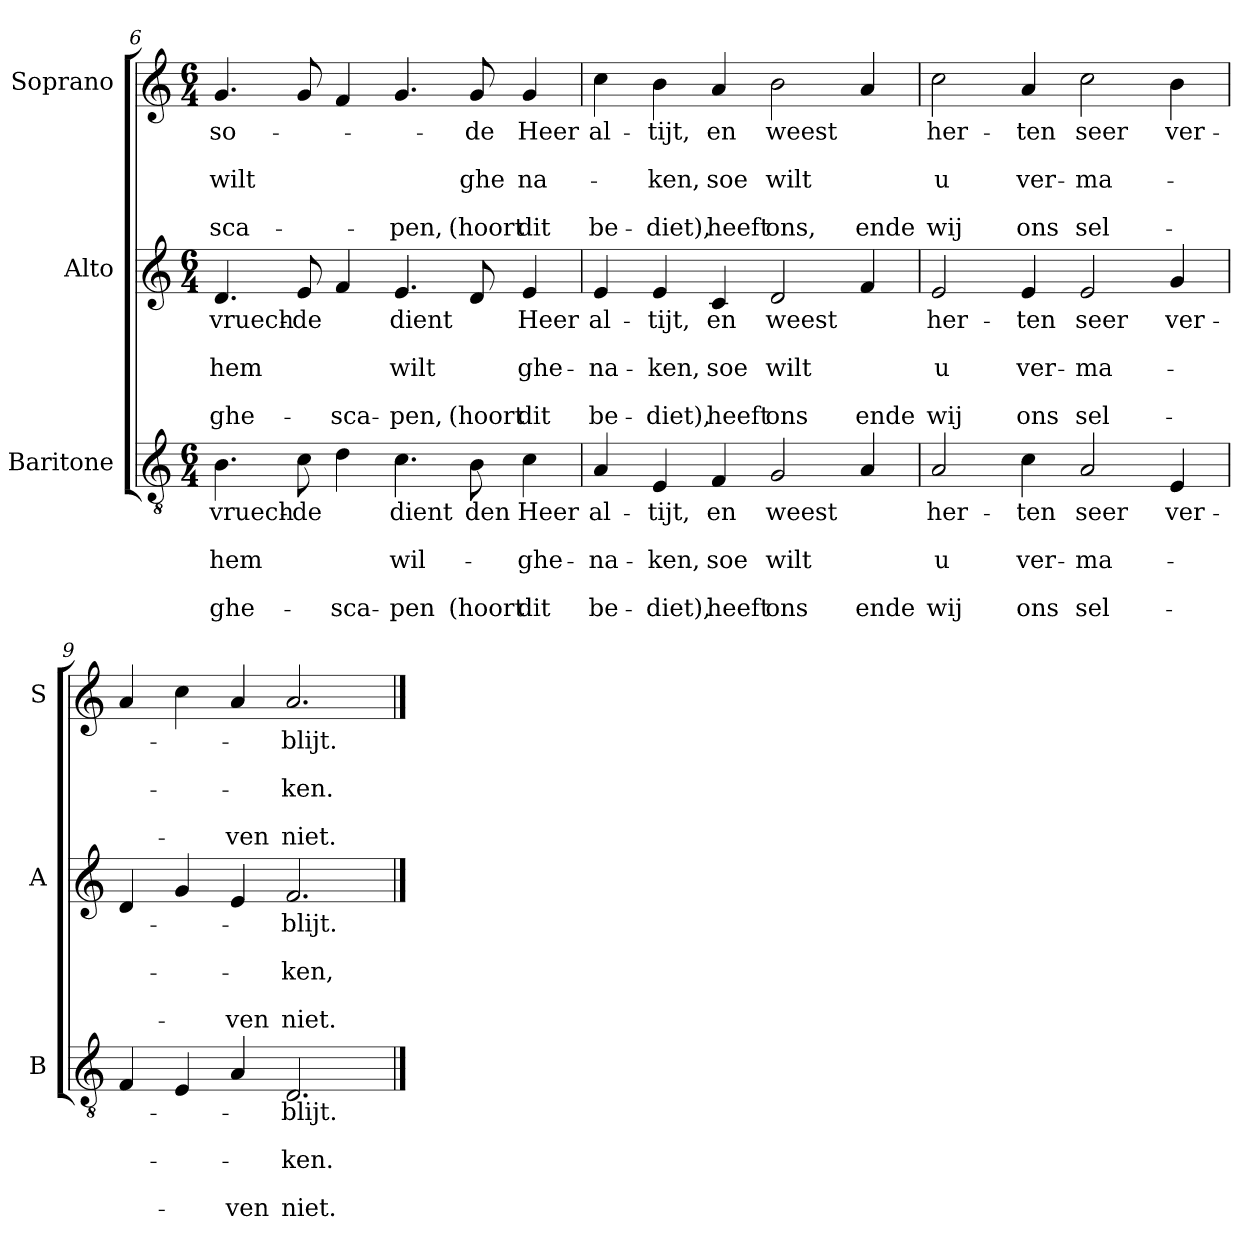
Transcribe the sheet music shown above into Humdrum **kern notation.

**kern	**text	**text	**text	**text	**text	**kern	**text	**text	**text	**text	**text	**kern	**text	**text	**text	**text	**text
*part3	*part3	*part3	*part3	*part3	*part3	*part2	*part2	*part2	*part2	*part2	*part2	*part1	*part1	*part1	*part1	*part1	*part1
*staff3	*staff3	*staff3	*staff3	*staff3	*staff3	*staff2	*staff2	*staff2	*staff2	*staff2	*staff2	*staff1	*staff1	*staff1	*staff1	*staff1	*staff1
*I"Baritone	*	*	*	*	*	*I"Alto	*	*	*	*	*	*I"Soprano	*	*	*	*	*
*I'B	*	*	*	*	*	*I'A	*	*	*	*	*	*I'S	*	*	*	*	*
*clefGv2	*	*	*	*	*	*clefG2	*	*	*	*	*	*clefG2	*	*	*	*	*
*k[]	*	*	*	*	*	*k[]	*	*	*	*	*	*k[]	*	*	*	*	*
*C:	*	*	*	*	*	*C:	*	*	*	*	*	*C:	*	*	*	*	*
*M6/4	*	*	*	*	*	*M6/4	*	*	*	*	*	*M6/4	*	*	*	*	*
=6	=6	=6	=6	=6	=6	=6	=6	=6	=6	=6	=6	=6	=6	=6	=6	=6	=6
!	!LO:LY:b	!	!LO:LY:b	!	!LO:LY:b	!	!LO:LY:b	!	!LO:LY:b	!	!LO:LY:b	!	!LO:LY:b	!	!LO:LY:b	!	!LO:LY:b
4.B\	vruech-	.	hem	.	ghe-	4.d/	vruech-	.	hem	.	ghe-	4.g/	so-	.	wilt	.	-sca-
!	!LO:LY:b	!	!	!	!	!	!LO:LY:b	!	!	!	!	!	!	!	!	!	!
8c\	-de	.	.	.	.	8e/	-de	.	.	.	.	8g/	.	.	.	.	.
!	!	!	!	!	!LO:LY:b	!	!	!	!	!	!LO:LY:b	!	!	!	!	!	!
4d\	.	.	.	.	-sca-	4f/	.	.	.	.	-sca-	4f/	.	.	.	.	.
!	!LO:LY:b	!	!LO:LY:b	!	!LO:LY:b	!	!LO:LY:b	!	!LO:LY:b	!	!LO:LY:b	!	!	!	!	!	!LO:LY:b
4.c\	dient	.	wil-	.	-pen	4.e/	dient	.	wilt	.	-pen,	4.g/	.	.	.	.	-pen,
!	!LO:LY:b	!	!	!	!LO:LY:b	!	!	!	!	!	!LO:LY:b	!	!LO:LY:b	!	!LO:LY:b	!	!LO:LY:b
8B\	den	.	.	.	(hoort	8d/	.	.	.	.	(hoort	8g/	de	.	ghe	.	(hoort
!	!LO:LY:b	!	!LO:LY:b	!	!LO:LY:b	!	!LO:LY:b	!	!LO:LY:b	!	!LO:LY:b	!	!LO:LY:b	!	!LO:LY:b	!	!LO:LY:b
4c\	Heer	.	-ghe-	.	dit	4e/	Heer	.	ghe-	.	dit	4g/	Heer	.	na-	.	dit
!!LO:PB:g=z
=7	=7	=7	=7	=7	=7	=7	=7	=7	=7	=7	=7	=7	=7	=7	=7	=7	=7
!	!LO:LY:b	!	!LO:LY:b	!	!LO:LY:b	!	!LO:LY:b	!	!LO:LY:b	!	!LO:LY:b	!	!LO:LY:b	!	!	!	!LO:LY:b
4A/	al-	.	-na-	.	be-	4e/	al-	.	-na-	.	be-	4cc\	al-	.	.	.	be-
!	!LO:LY:b	!	!LO:LY:b	!	!LO:LY:b	!	!LO:LY:b	!	!LO:LY:b	!	!LO:LY:b	!	!LO:LY:b	!	!LO:LY:b	!	!LO:LY:b
4E/	-tijt,	.	-ken,	.	-diet),	4e/	-tijt,	.	-ken,	.	-diet),	4b\	-tijt,	.	-ken,	.	-diet),
!	!LO:LY:b	!	!LO:LY:b	!	!LO:LY:b	!	!LO:LY:b	!	!LO:LY:b	!	!LO:LY:b	!	!LO:LY:b	!	!LO:LY:b	!	!LO:LY:b
4F/	en	.	soe	.	heeft	4c/	en	.	soe	.	heeft	4a/	en	.	soe	.	heeft
!	!LO:LY:b	!	!LO:LY:b	!	!LO:LY:b	!	!LO:LY:b	!	!LO:LY:b	!	!LO:LY:b	!	!LO:LY:b	!	!LO:LY:b	!	!LO:LY:b
2G/	weest	.	wilt	.	ons	2d/	weest	.	wilt	.	ons	2b\	weest	.	wilt	.	ons,
!	!	!	!	!	!LO:LY:b	!	!	!	!	!	!LO:LY:b	!	!	!	!	!	!LO:LY:b
4A/	.	.	.	.	ende	4f/	.	.	.	.	ende	4a/	.	.	.	.	ende
=8	=8	=8	=8	=8	=8	=8	=8	=8	=8	=8	=8	=8	=8	=8	=8	=8	=8
!	!LO:LY:b	!	!LO:LY:b	!	!LO:LY:b	!	!LO:LY:b	!	!LO:LY:b	!	!LO:LY:b	!	!LO:LY:b	!	!LO:LY:b	!	!LO:LY:b
2A/	her-	.	u	.	wij	2e/	her-	.	u	.	wij	2cc\	her-	.	u	.	wij
!	!LO:LY:b	!	!LO:LY:b	!	!LO:LY:b	!	!LO:LY:b	!	!LO:LY:b	!	!LO:LY:b	!	!LO:LY:b	!	!LO:LY:b	!	!LO:LY:b
4c\	-ten	.	ver-	.	ons	4e/	-ten	.	ver-	.	ons	4a/	-ten	.	ver-	.	ons
!	!LO:LY:b	!	!LO:LY:b	!	!LO:LY:b	!	!LO:LY:b	!	!LO:LY:b	!	!LO:LY:b	!	!LO:LY:b	!	!LO:LY:b	!	!LO:LY:b
2A/	seer	.	-ma-	.	sel-	2e/	seer	.	-ma-	.	sel-	2cc\	seer	.	-ma-	.	sel-
!	!LO:LY:b	!	!	!	!	!	!LO:LY:b	!	!	!	!	!	!LO:LY:b	!	!	!	!
4E/	ver-	.	.	.	.	4g/	ver-	.	.	.	.	4b\	ver-	.	.	.	.
=9	=9	=9	=9	=9	=9	=9	=9	=9	=9	=9	=9	=9	=9	=9	=9	=9	=9
4F/	.	.	.	.	.	4d/	.	.	.	.	.	4a/	.	.	.	.	.
4E/	.	.	.	.	.	4g/	.	.	.	.	.	4cc\	.	.	.	.	.
!	!	!	!	!	!LO:LY:b	!	!	!	!	!	!LO:LY:b	!	!	!	!	!	!LO:LY:b
4A/	.	.	.	.	-ven	4e/	.	.	.	.	-ven	4a/	.	.	.	.	-ven
!	!LO:LY:b	!	!LO:LY:b	!	!LO:LY:b	!	!LO:LY:b	!	!LO:LY:b	!	!LO:LY:b	!	!LO:LY:b	!	!LO:LY:b	!	!LO:LY:b
2.D/	-blijt.	.	-ken.	.	niet.	2.f/	-blijt.	.	-ken,	.	niet.	2.a/	-blijt.	.	-ken.	.	niet.
==	==	==	==	==	==	==	==	==	==	==	==	==	==	==	==	==	==
*-	*-	*-	*-	*-	*-	*-	*-	*-	*-	*-	*-	*-	*-	*-	*-	*-	*-
